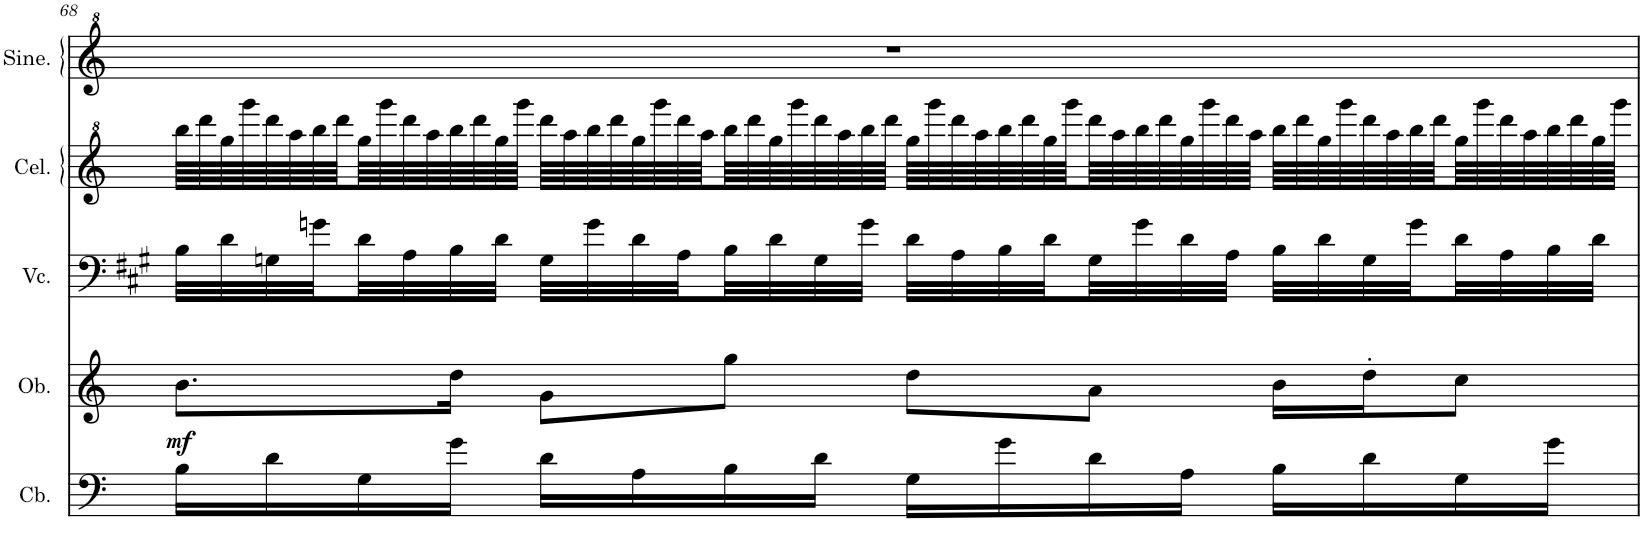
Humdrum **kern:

**kern	**kern	**dynam	**kern	**kern	**kern
*part5	*part4	*part4	*part3	*part2	*part1
*staff5	*staff4	*staff4	*staff3	*staff2	*staff1
*I"Contrabass	*I"Oboe	*	*I"Violoncello	*I"Celesta	*I"Sine Synthesiser
*I'Cb.	*I'Ob.	*	*I'Vc.	*I'Cel.	*I'Sine.
!!LO:PB:g=z
*clefF4	*clefG2	*	*clefF4	*clefG^2	*clefG^2
*Trd7c12	*	*	*	*Trd-7c-12	*
*k[]	*k[]	*	*k[f#c#g#]	*k[]	*k[]
*M4/4	*M4/4	*	*M4/4	*M4/4	*M4/4
=68	=68	=68	=68	=68	=68
!	!	!LO:DY:b	!	!	!
16B\LL	8.b\L	mf	32B\LLL	64bbb\LLLL	1r
.	.	.	.	64dddd\	.
.	.	.	32d\	64ggg\	.
.	.	.	.	64gggg\	.
16d\	.	.	32Gn\	64dddd\	.
.	.	.	.	64aaa\	.
.	.	.	32gn\	64bbb\	.
.	.	.	.	64dddd\	.
16G\	.	.	32d\	64ggg\	.
.	.	.	.	64gggg\	.
.	.	.	32A\	64dddd\	.
.	.	.	.	64aaa\	.
16g\JJ	16dd\Jk	.	32B\	64bbb\	.
.	.	.	.	64dddd\	.
.	.	.	32d\JJJ	64ggg\	.
.	.	.	.	64gggg\JJJJ	.
16d\LL	8g\L	.	32G\LLL	64dddd\LLLL	.
.	.	.	.	64aaa\	.
.	.	.	32g\	64bbb\	.
.	.	.	.	64dddd\	.
16A\	.	.	32d\	64ggg\	.
.	.	.	.	64gggg\	.
.	.	.	32A\	64dddd\	.
.	.	.	.	64aaa\	.
16B\	8gg\J	.	32B\	64bbb\	.
.	.	.	.	64dddd\	.
.	.	.	32d\	64ggg\	.
.	.	.	.	64gggg\	.
16d\JJ	.	.	32G\	64dddd\	.
.	.	.	.	64aaa\	.
.	.	.	32g\JJJ	64bbb\	.
.	.	.	.	64dddd\JJJJ	.
16G\LL	8dd\L	.	32d\LLL	64ggg\LLLL	.
.	.	.	.	64gggg\	.
.	.	.	32A\	64dddd\	.
.	.	.	.	64aaa\	.
16g\	.	.	32B\	64bbb\	.
.	.	.	.	64dddd\	.
.	.	.	32d\	64ggg\	.
.	.	.	.	64gggg\	.
16d\	8a\J	.	32G\	64dddd\	.
.	.	.	.	64aaa\	.
.	.	.	32g\	64bbb\	.
.	.	.	.	64dddd\	.
16A\JJ	.	.	32d\	64ggg\	.
.	.	.	.	64gggg\	.
.	.	.	32A\JJJ	64dddd\	.
.	.	.	.	64aaa\JJJJ	.
16B\LL	16b\LL	.	32B\LLL	64bbb\LLLL	.
.	.	.	.	64dddd\	.
.	.	.	32d\	64ggg\	.
.	.	.	.	64gggg\	.
16d\	16dd'\J	.	32G\	64dddd\	.
.	.	.	.	64aaa\	.
.	.	.	32g\	64bbb\	.
.	.	.	.	64dddd\	.
16G\	8cc\J	.	32d\	64ggg\	.
.	.	.	.	64gggg\	.
.	.	.	32A\	64dddd\	.
.	.	.	.	64aaa\	.
16g\JJ	.	.	32B\	64bbb\	.
.	.	.	.	64dddd\	.
.	.	.	32d\JJJ	64ggg\	.
.	.	.	.	64gggg\JJJJ	.
=	=	=	=	=	=
*-	*-	*-	*-	*-	*-
